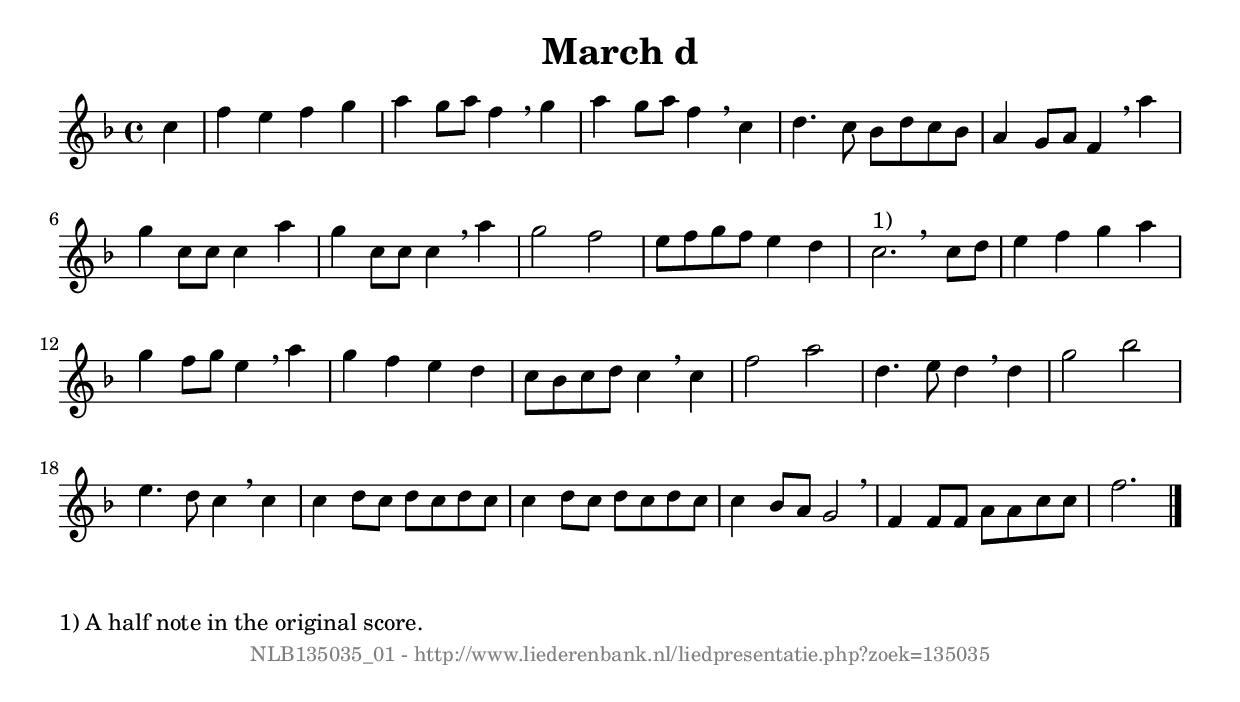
%
% produced by wce2krn 1.64 (7 June 2014)
%
\version"2.16"
#(append! paper-alist '(("long" . (cons (* 210 mm) (* 2000 mm)))))
#(set-default-paper-size "long")
sb = {\breathe}
mBreak = {\breathe }
bBreak = {\breathe }
x = {\once\override NoteHead #'style = #'cross }
gl=\glissando
itime={\override Staff.TimeSignature #'stencil = ##f }
ficta = {\once\set suggestAccidentals = ##t}
fine = {\once\override Score.RehearsalMark #'self-alignment-X = #1 \mark \markup {\italic{Fine}}}
dc = {\once\override Score.RehearsalMark #'self-alignment-X = #1 \mark \markup {\italic{D.C.}}}
dcf = {\once\override Score.RehearsalMark #'self-alignment-X = #1 \mark \markup {\italic{D.C. al Fine}}}
dcc = {\once\override Score.RehearsalMark #'self-alignment-X = #1 \mark \markup {\italic{D.C. al Coda}}}
ds = {\once\override Score.RehearsalMark #'self-alignment-X = #1 \mark \markup {\italic{D.S.}}}
dsf = {\once\override Score.RehearsalMark #'self-alignment-X = #1 \mark \markup {\italic{D.S. al Fine}}}
dsc = {\once\override Score.RehearsalMark #'self-alignment-X = #1 \mark \markup {\italic{D.S. al Coda}}}
pv = {\set Score.repeatCommands = #'((volta "1"))}
sv = {\set Score.repeatCommands = #'((volta "2"))}
tv = {\set Score.repeatCommands = #'((volta "3"))}
qv = {\set Score.repeatCommands = #'((volta "4"))}
xv = {\set Score.repeatCommands = #'((volta #f))}
\header{ tagline = ""
title = "March d"
}
\score {{
\key f \major
\relative g'
{
\set melismaBusyProperties = #'()
\partial 32*8
\time 4/4
\tempo 4=120
\override Score.MetronomeMark #'transparent = ##t
\override Score.RehearsalMark #'break-visibility = #(vector #t #t #f)
c4 f e f g a g8 a f4 \sb g a g8 a f4 \sb c d4. c8 bes d c bes a4 g8 a f4 \mBreak
a'4 g c,8 c c4 a' g c,8 c c4 \sb a' g2 f e8 f g f e4 d c2.^"1)" \bar ":|:" \bBreak
c8 d e4 f g a g f8 g e4 \sb a g f e d c8 bes c d c4 \mBreak
c4 f2 a d,4. e8 d4 \sb d g2 bes e,4. d8 c4 \mBreak
c4 c d8 c d c d c c4 d8 c d c d c c4 bes8 a g2 \sb f4 f8 f a a c c f2. \bar "|."
 }}
 \midi { }
 \layout {
            indent = 0.0\cm
}
}
\markup { \wordwrap-string #" 
1) A half note in the original score.
"}
\markup { \vspace #0 } \markup { \with-color #grey \fill-line { \center-column { \smaller "NLB135035_01 - http://www.liederenbank.nl/liedpresentatie.php?zoek=135035" } } }
